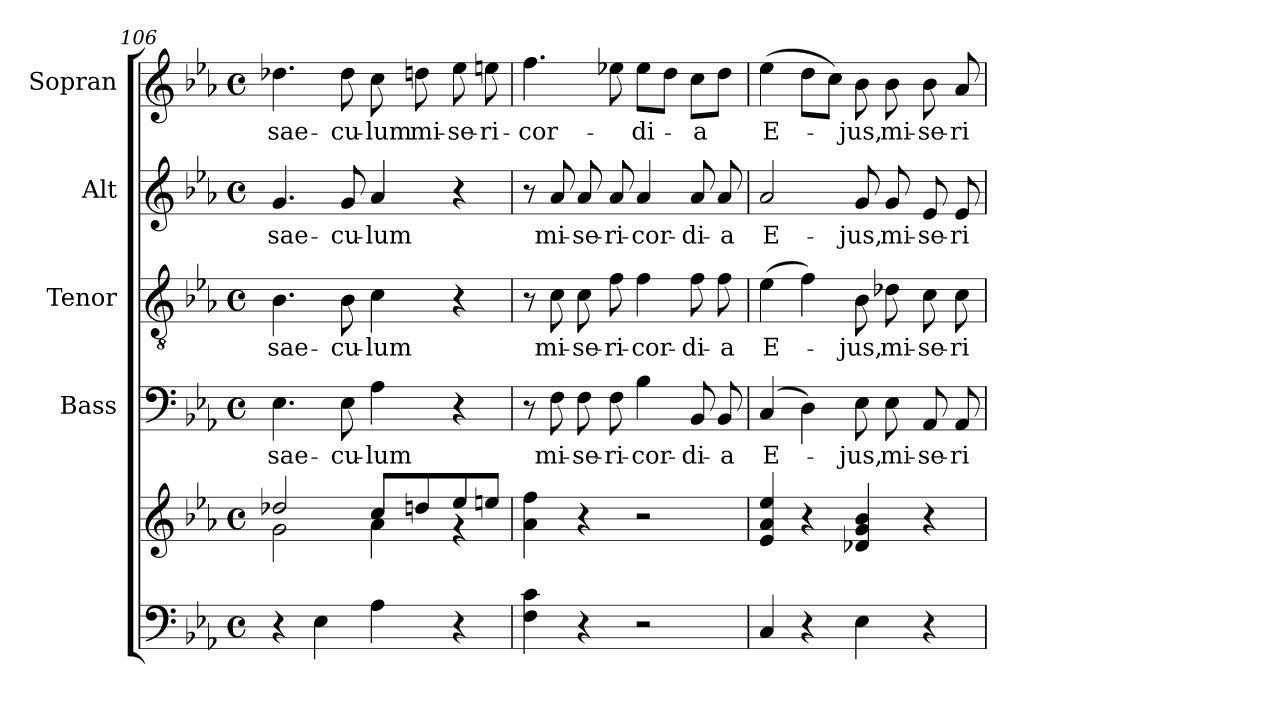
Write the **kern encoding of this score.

**kern	**kern	**kern	**text	**kern	**text	**kern	**text	**kern	**text
*part5	*part5	*part4	*part4	*part3	*part3	*part2	*part2	*part1	*part1
*staff6	*staff5	*staff4	*staff4	*staff3	*staff3	*staff2	*staff2	*staff1	*staff1
*	*	*I"Bass	*	*I"Tenor	*	*I"Alt	*	*I"Sopran	*
*	*	*I'B.	*	*I'T.	*	*I'A.	*	*I'S.	*
*clefF4	*clefG2	*clefF4	*	*clefGv2	*	*clefG2	*	*clefG2	*
*k[b-e-a-]	*k[b-e-a-]	*k[b-e-a-]	*	*k[b-e-a-]	*	*k[b-e-a-]	*	*k[b-e-a-]	*
*E-:	*E-:	*E-:	*	*E-:	*	*E-:	*	*E-:	*
*M4/4	*M4/4	*M4/4	*	*M4/4	*	*M4/4	*	*M4/4	*
*met(c)	*met(c)	*met(c)	*	*met(c)	*	*met(c)	*	*met(c)	*
=106	=106	=106	=106	=106	=106	=106	=106	=106	=106
*	*^	*	*	*	*	*	*	*	*
!	!	!	!	!LO:LY:b	!	!LO:LY:b	!	!LO:LY:b	!	!LO:LY:b
4r	2dd-X/	2g\	4.E-\	sae-	4.B-\	sae-	4.g/	sae-	4.dd-X\	sae-
4E-\	.	.	.	.	.	.	.	.	.	.
!	!	!	!	!LO:LY:b	!	!LO:LY:b	!	!LO:LY:b	!	!LO:LY:b
.	.	.	8E-\	-cu-	8B-\	-cu-	8g/	-cu-	8dd-\	-cu-
!	!	!	!	!LO:LY:b	!	!LO:LY:b	!	!LO:LY:b	!	!LO:LY:b
4A-\	8cc/L	4a-\	4A-\	-lum	4c\	-lum	4a-/	-lum	8cc\	-lum
!	!	!	!	!	!	!	!	!	!	!LO:LY:b
.	8ddn/	.	.	.	.	.	.	.	8ddn\	mi-
!	!	!	!	!	!	!	!	!	!	!LO:LY:b
4r	8ee-/	4rg	4r	.	4r	.	4r	.	8ee-\	-se-
!	!	!	!	!	!	!	!	!	!	!LO:LY:b
.	8een/J	.	.	.	.	.	.	.	8een\	-ri-
*	*v	*v	*	*	*	*	*	*	*	*
!!LO:PB:g=z
=107	=107	=107	=107	=107	=107	=107	=107	=107	=107
!	!	!	!	!	!	!	!	!	!LO:LY:b
4F\ 4c\	4a-\ 4ff\	8r	.	8r	.	8r	.	4.ff\	-cor-
!	!	!	!LO:LY:b	!	!LO:LY:b	!	!LO:LY:b	!	!
.	.	8F\	mi-	8c\	mi-	8a-/	mi-	.	.
!	!	!	!LO:LY:b	!	!LO:LY:b	!	!LO:LY:b	!	!
4r	4r	8F\	-se-	8c\	-se-	8a-/	-se-	.	.
!	!	!	!LO:LY:b	!	!LO:LY:b	!	!LO:LY:b	!	!
.	.	8F\	-ri-	8f\	-ri-	8a-/	-ri-	8ee-X\	.
!	!	!	!LO:LY:b	!	!LO:LY:b	!	!LO:LY:b	!	!LO:LY:b
2r	2r	4B-\	-cor-	4f\	-cor-	4a-/	-cor-	8ee-\L	-di-
.	.	.	.	.	.	.	.	8dd\J	.
!	!	!	!LO:LY:b	!	!LO:LY:b	!	!LO:LY:b	!	!LO:LY:b
.	.	8BB-/	-di-	8f\	-di-	8a-/	-di-	8cc\L	-a
!	!	!	!LO:LY:b	!	!LO:LY:b	!	!LO:LY:b	!	!
.	.	8BB-/	-a	8f\	-a	8a-/	-a	8dd\J	.
=108	=108	=108	=108	=108	=108	=108	=108	=108	=108
!	!	!	!LO:LY:b	!	!LO:LY:b	!	!LO:LY:b	!	!LO:LY:b
4C/	4e-/ 4a-/ 4ee-/	(4C/	E-	(>4e-\	E-	2a-/	E-	(>4ee-\	E-
4r	4r	4D\)	.	4f\)	.	.	.	8dd\L	.
.	.	.	.	.	.	.	.	8cc\J)	.
!	!	!	!LO:LY:b	!	!LO:LY:b	!	!LO:LY:b	!	!LO:LY:b
4E-\	4d-X/ 4g/ 4b-/	8E-\	-jus,	8B-\	-jus,	8g/	-jus,	8b-\	-jus,
!	!	!	!LO:LY:b	!	!LO:LY:b	!	!LO:LY:b	!	!LO:LY:b
.	.	8E-\	mi-	8d-X\	mi-	8g/	mi-	8b-\	mi-
!	!	!	!LO:LY:b	!	!LO:LY:b	!	!LO:LY:b	!	!LO:LY:b
4r	4r	8AA-/	-se-	8c\	-se-	8e-/	-se-	8b-\	-se-
!	!	!	!LO:LY:b	!	!LO:LY:b	!	!LO:LY:b	!	!LO:LY:b
.	.	8AA-/	-ri-	8c\	-ri-	8e-/	-ri-	8a-/	-ri-
=	=	=	=	=	=	=	=	=	=
*-	*-	*-	*-	*-	*-	*-	*-	*-	*-
